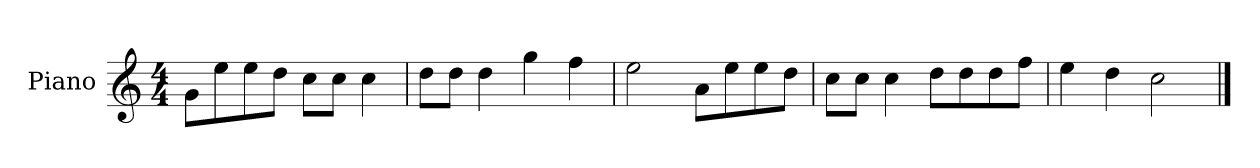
**kern
*part1
*staff1
*I"Piano
*I'P-no
*clefG2
*k[]
*M4/4
*MM90
=1
8g\L
8ee\
8ee\
8dd\J
8cc\L
8cc\J
4cc\
=2
8dd\L
8dd\J
4dd\
4gg\
4ff\
=3
2ee\
8a\L
8ee\
8ee\
8dd\J
=4
8cc\L
8cc\J
4cc\
8dd\L
8dd\
8dd\
8ff\J
=5
4ee\
4dd\
2cc\
==
*-
